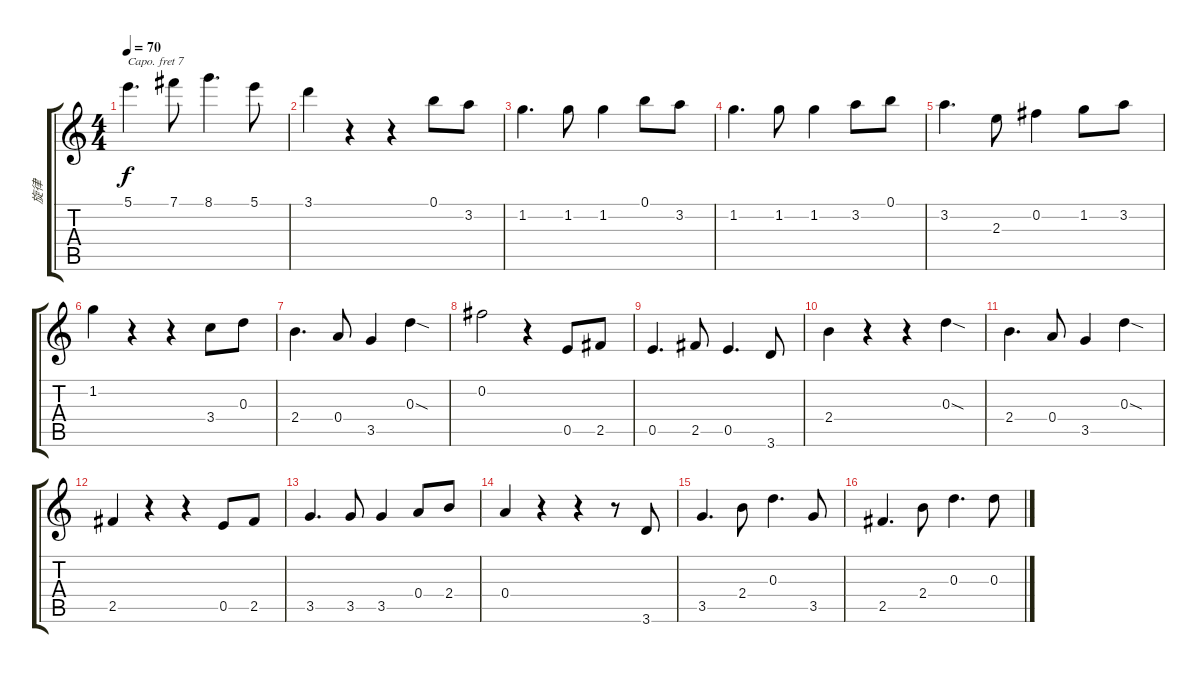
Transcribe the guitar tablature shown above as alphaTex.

\track ("旋律" "旋律") {instrument electricguitarmuted}
\staff {score tabs}
\capo 7
\tuning (E4 B3 G3 D3 A2 E2) {hide}
\ts (4 4)
\tempo 70
\clef g2
\ks c
5.1.4{d dy f} 7.1.8 8.1.4{d} 5.1.8 |
3.1.4 r.4 r.4 0.1.8 3.2.8 |
1.2.4{d} 1.2.8 1.2.4 0.1.8 3.2.8 |
1.2.4{d} 1.2.8 1.2.4 3.2.8 0.1.8 |
3.2.4{d} 2.3.8 0.2.4 1.2.8 3.2.8 |
1.2.4 r.4 r.4 3.4.8 0.3.8 |
2.4.4{d} 0.4.8 3.5.4 0.3{sod}.4 |
0.2.2 r.4 0.5.8 2.5.8 |
0.5.4{d} 2.5.8 0.5.4{d} 3.6.8 |
2.4.4 r.4 r.4 0.3{sod}.4 |
2.4.4{d} 0.4.8 3.5.4 0.3{sod}.4 |
2.5.4 r.4 r.4 0.5.8 2.5.8 |
3.5.4{d} 3.5.8 3.5.4 0.4.8 2.4.8 |
0.4.4 r.4 r.4 r.8 3.6.8 |
3.5.4{d} 2.4.8 0.3.4{d} 3.5.8 |
2.5.4{d} 2.4.8 0.3.4{d} 0.3.8
